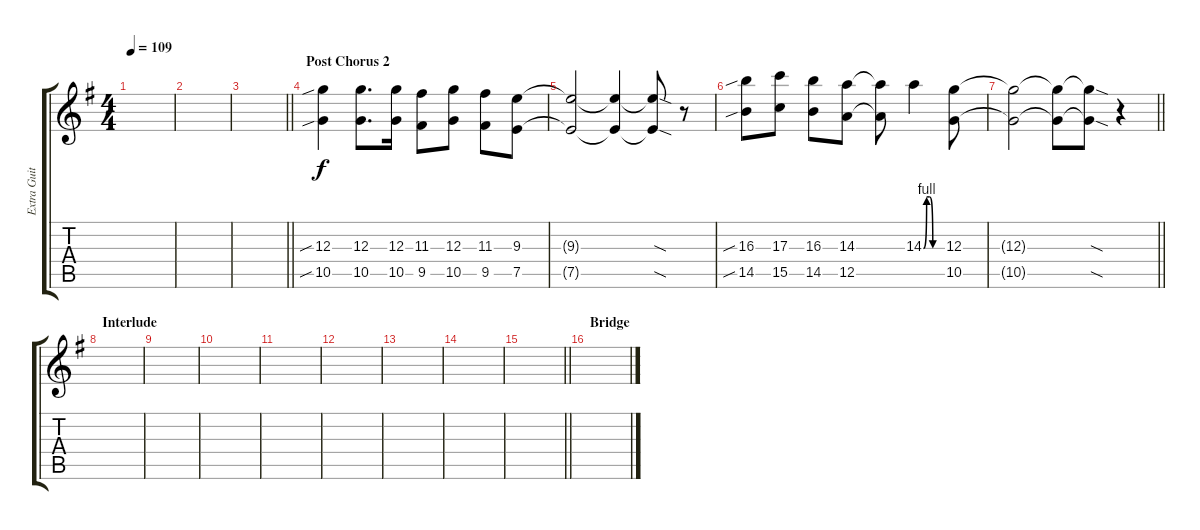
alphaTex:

\track ("Extra Guitar" "Extra Guit") {instrument distortionguitar}
\staff {score tabs}
\tuning (E4 B3 G3 D3 A2 E2) {hide}
\ts (4 4)
\tempo 109
\clef g2
\ks g
|
|
\barLineRight lightlight
|
\section ("" "Post Chorus 2")
(12.3{sib} 10.5{sib}).4 (12.3 10.5).8{d} (12.3 10.5).16 (11.3 9.5).8 (12.3 10.5).8 (11.3 9.5).8 (9.3 7.5).8 |
(9.3{t} 7.5{t}).2 (9.3{t} 7.5{t}).4 (9.3{sod t} 7.5{sod t}).8 r.8 |
(16.3{sib} 14.5{sib}).8 (17.3 15.5).8 (16.3 14.5).8 (14.3 12.5).8 (14.3{t} 12.5{t}).8 14.3{be (custom 0 0 10 4 20 4 30 0 60 0)}.4 (12.3 10.5).8 |
\barLineRight lightlight
(12.3{t} 10.5{t}).2 (12.3{t} 10.5{t}).8 (12.3{sod t} 10.5{sod t}).8 r.4 |
\section ("" "Interlude")
|
|
|
|
|
|
|
\barLineRight lightlight
|
\section ("" "Bridge")
